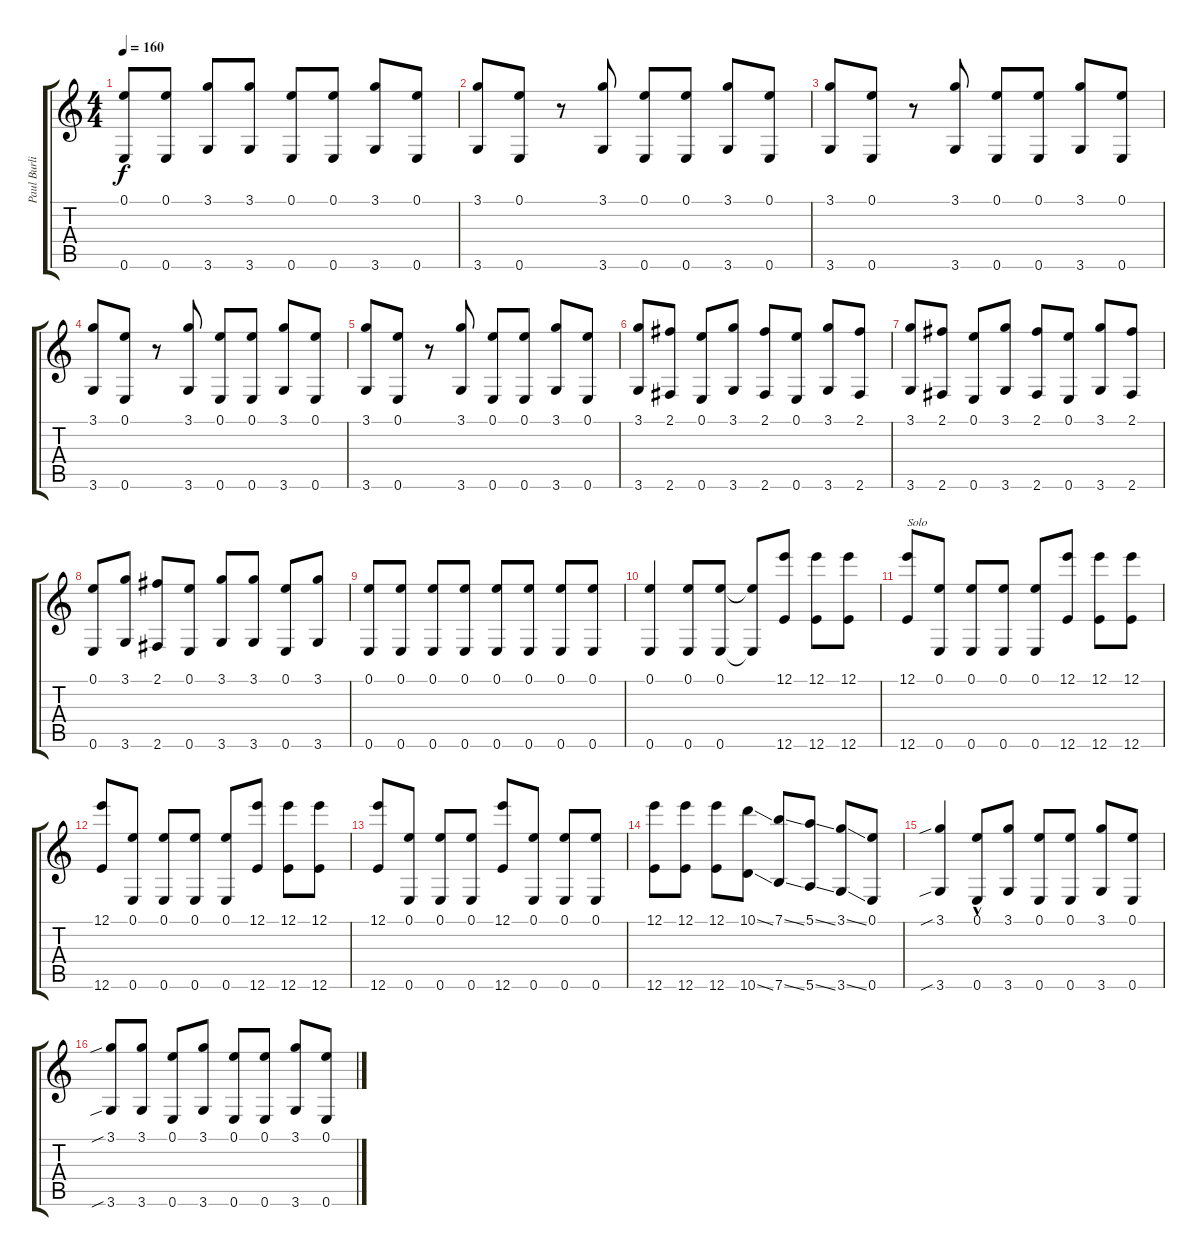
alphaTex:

\track ("Paul Burlison" "Paul Burli") {instrument electricguitarjazz}
\staff {score tabs}
\tuning (E4 B3 G3 D3 A2 E2) {hide}
\ts (4 4)
\tempo 160
\clef g2
\ks c
(0.1 0.6).8{dy f} (0.1 0.6).8 (3.1 3.6).8 (3.1 3.6).8 (0.1 0.6).8 (0.1 0.6).8 (3.1 3.6).8 (0.1 0.6).8 |
(3.1 3.6).8 (0.1 0.6).8 r.8 (3.1 3.6).8 (0.1 0.6).8 (0.1 0.6).8 (3.1 3.6).8 (0.1 0.6).8 |
(3.1 3.6).8 (0.1 0.6).8 r.8 (3.1 3.6).8 (0.1 0.6).8 (0.1 0.6).8 (3.1 3.6).8 (0.1 0.6).8 |
(3.1 3.6).8 (0.1 0.6).8 r.8 (3.1 3.6).8 (0.1 0.6).8 (0.1 0.6).8 (3.1 3.6).8 (0.1 0.6).8 |
(3.1 3.6).8 (0.1 0.6).8 r.8 (3.1 3.6).8 (0.1 0.6).8 (0.1 0.6).8 (3.1 3.6).8 (0.1 0.6).8 |
(3.1 3.6).8 (2.1 2.6).8 (0.1 0.6).8 (3.1 3.6).8 (2.1 2.6).8 (0.1 0.6).8 (3.1 3.6).8 (2.1 2.6).8 |
(3.1 3.6).8 (2.1 2.6).8 (0.1 0.6).8 (3.1 3.6).8 (2.1 2.6).8 (0.1 0.6).8 (3.1 3.6).8 (2.1 2.6).8 |
(0.1 0.6).8 (3.1 3.6).8 (2.1 2.6).8 (0.1 0.6).8 (3.1 3.6).8 (3.1 3.6).8 (0.1 0.6).8 (3.1 3.6).8 |
(0.1 0.6).8 (0.1 0.6).8 (0.1 0.6).8 (0.1 0.6).8 (0.1 0.6).8 (0.1 0.6).8 (0.1 0.6).8 (0.1 0.6).8 |
(0.1 0.6).4 (0.1 0.6).8 (0.1 0.6).8 (0.1{t} 0.6{t}).8 (12.1 12.6).8 (12.1 12.6).8 (12.1 12.6).8 |
(12.1 12.6).8{txt "Solo"} (0.1 0.6).8 (0.1 0.6).8 (0.1 0.6).8 (0.1 0.6).8 (12.1 12.6).8 (12.1 12.6).8 (12.1 12.6).8 |
(12.1 12.6).8 (0.1 0.6).8 (0.1 0.6).8 (0.1 0.6).8 (0.1 0.6).8 (12.1 12.6).8 (12.1 12.6).8 (12.1 12.6).8 |
(12.1 12.6).8 (0.1 0.6).8 (0.1 0.6).8 (0.1 0.6).8 (12.1 12.6).8 (0.1 0.6).8 (0.1 0.6).8 (0.1 0.6).8 |
(12.1 12.6).8 (12.1 12.6).8 (12.1 12.6).8 (10.1{ss} 10.6{ss}).8 (7.1{ss} 7.6{ss}).8 (5.1{ss} 5.6{ss}).8 (3.1{ss} 3.6{ss}).8 (0.1 0.6).8 |
(3.1{sib} 3.6{sib}).4 (0.1{hac} 0.6).8 (3.1 3.6).8 (0.1 0.6).8 (0.1 0.6).8 (3.1 3.6).8 (0.1 0.6).8 |
(3.1{sib} 3.6{sib}).8 (3.1 3.6).8 (0.1 0.6).8 (3.1 3.6).8 (0.1 0.6).8 (0.1 0.6).8 (3.1 3.6).8 (0.1 0.6).8
